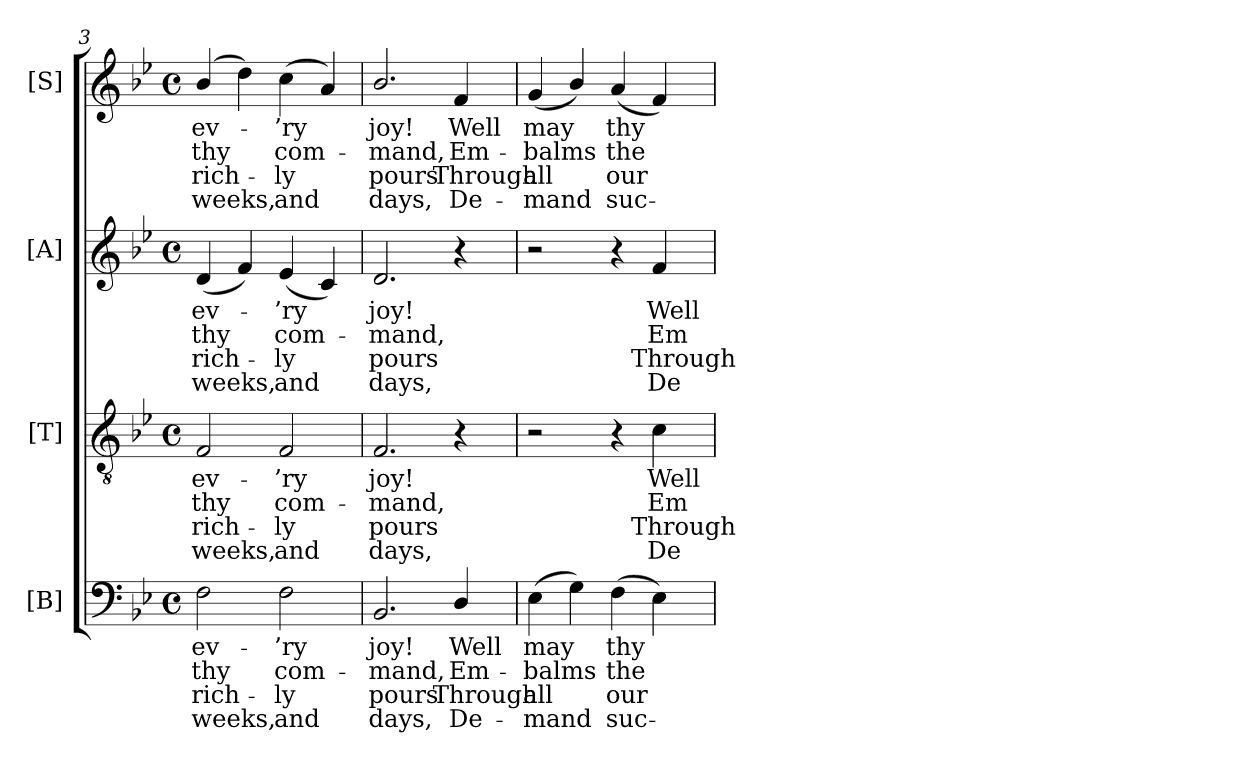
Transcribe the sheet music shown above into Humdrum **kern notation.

**kern	**text	**text	**text	**text	**kern	**text	**text	**text	**text	**kern	**text	**text	**text	**text	**kern	**text	**text	**text	**text
*part4	*part4	*part4	*part4	*part4	*part3	*part3	*part3	*part3	*part3	*part2	*part2	*part2	*part2	*part2	*part1	*part1	*part1	*part1	*part1
*staff4	*staff4	*staff4	*staff4	*staff4	*staff3	*staff3	*staff3	*staff3	*staff3	*staff2	*staff2	*staff2	*staff2	*staff2	*staff1	*staff1	*staff1	*staff1	*staff1
*I"[B]	*	*	*	*	*I"[T]	*	*	*	*	*I"[A]	*	*	*	*	*I"[S]	*	*	*	*
*clefF4	*	*	*	*	*clefGv2	*	*	*	*	*clefG2	*	*	*	*	*clefG2	*	*	*	*
*	*	*	*	*	*ITrd7c12	*	*	*	*	*	*	*	*	*	*	*	*	*	*
*k[b-e-]	*	*	*	*	*k[b-e-]	*	*	*	*	*k[b-e-]	*	*	*	*	*k[b-e-]	*	*	*	*
*B-:	*	*	*	*	*B-:	*	*	*	*	*B-:	*	*	*	*	*B-:	*	*	*	*
*M4/4	*	*	*	*	*M4/4	*	*	*	*	*M4/4	*	*	*	*	*M4/4	*	*	*	*
*met(c)	*	*	*	*	*met(c)	*	*	*	*	*met(c)	*	*	*	*	*met(c)	*	*	*	*
=3	=3	=3	=3	=3	=3	=3	=3	=3	=3	=3	=3	=3	=3	=3	=3	=3	=3	=3	=3
!	!LO:LY:b:color=#000000	!LO:LY:b:color=#000000	!LO:LY:b:color=#000000	!LO:LY:b:color=#000000	!	!	!	!	!	!	!	!	!	!	!	!	!	!	!
!	!	!	!	!	!	!LO:LY:b:color=#000000	!LO:LY:b:color=#000000	!LO:LY:b:color=#000000	!LO:LY:b:color=#000000	!	!	!	!	!	!	!	!	!	!
!	!	!	!	!	!	!	!	!	!	!	!LO:LY:b:color=#000000	!LO:LY:b:color=#000000	!LO:LY:b:color=#000000	!LO:LY:b:color=#000000	!	!	!	!	!
!	!	!	!	!	!	!	!	!	!	!	!	!	!	!	!	!LO:LY:b:color=#000000	!LO:LY:b:color=#000000	!LO:LY:b:color=#000000	!LO:LY:b:color=#000000
2Fi\	ev-	thy	rich-	-weeks,	2FFi/	ev-	thy	rich-	-weeks,	(4di/	ev-	thy	rich-	-weeks,	(4b-i/	ev-	thy	rich-	-weeks,
.	.	.	.	.	.	.	.	.	.	4fi/)	.	.	.	.	4ddi\)	.	.	.	.
!	!LO:LY:b:color=#000000	!LO:LY:b:color=#000000	!LO:LY:b:color=#000000	!LO:LY:b:color=#000000	!	!	!	!	!	!	!	!	!	!	!	!	!	!	!
!	!	!	!	!	!	!LO:LY:b:color=#000000	!LO:LY:b:color=#000000	!LO:LY:b:color=#000000	!LO:LY:b:color=#000000	!	!	!	!	!	!	!	!	!	!
!	!	!	!	!	!	!	!	!	!	!	!LO:LY:b:color=#000000	!LO:LY:b:color=#000000	!LO:LY:b:color=#000000	!LO:LY:b:color=#000000	!	!	!	!	!
!	!	!	!	!	!	!	!	!	!	!	!	!	!	!	!	!LO:LY:b:color=#000000	!LO:LY:b:color=#000000	!LO:LY:b:color=#000000	!LO:LY:b:color=#000000
2Fi\	-’ry	com-	ly	and	2FFi/	-’ry	com-	ly	and	(4e-i/	-’ry	com-	ly	and	(4cci\	-’ry	com-	ly	and
.	.	.	.	.	.	.	.	.	.	4ci/)	.	.	.	.	4ai/)	.	.	.	.
=4	=4	=4	=4	=4	=4	=4	=4	=4	=4	=4	=4	=4	=4	=4	=4	=4	=4	=4	=4
!	!LO:LY:b:color=#000000	!LO:LY:b:color=#000000	!LO:LY:b:color=#000000	!LO:LY:b:color=#000000	!	!	!	!	!	!	!	!	!	!	!	!	!	!	!
!	!	!	!	!	!	!LO:LY:b:color=#000000	!LO:LY:b:color=#000000	!LO:LY:b:color=#000000	!LO:LY:b:color=#000000	!	!	!	!	!	!	!	!	!	!
!	!	!	!	!	!	!	!	!	!	!	!LO:LY:b:color=#000000	!LO:LY:b:color=#000000	!LO:LY:b:color=#000000	!LO:LY:b:color=#000000	!	!	!	!	!
!	!	!	!	!	!	!	!	!	!	!	!	!	!	!	!	!LO:LY:b:color=#000000	!LO:LY:b:color=#000000	!LO:LY:b:color=#000000	!LO:LY:b:color=#000000
2.BB-i/	joy!	-mand,	pours	days,	2.FFi/	joy!	-mand,	pours	days,	2.di/	joy!	-mand,	pours	days,	2.b-i/	joy!	-mand,	pours	days,
!	!LO:LY:b:color=#000000	!LO:LY:b:color=#000000	!LO:LY:b:color=#000000	!LO:LY:b:color=#000000	!	!	!	!	!	!	!	!	!	!	!	!	!	!	!
!	!	!	!	!	!	!	!	!	!	!	!	!	!	!	!	!LO:LY:b:color=#000000	!LO:LY:b:color=#000000	!LO:LY:b:color=#000000	!LO:LY:b:color=#000000
4Di/	Well	Em-	-Through	De-	4r	.	.	.	.	4r	.	.	.	.	4fi/	Well	Em-	-Through	De-
=5	=5	=5	=5	=5	=5	=5	=5	=5	=5	=5	=5	=5	=5	=5	=5	=5	=5	=5	=5
!	!LO:LY:b:color=#000000	!LO:LY:b:color=#000000	!LO:LY:b:color=#000000	!LO:LY:b:color=#000000	!	!	!	!	!	!	!	!	!	!	!	!	!	!	!
!	!	!	!	!	!	!	!	!	!	!	!	!	!	!	!	!LO:LY:b:color=#000000	!LO:LY:b:color=#000000	!LO:LY:b:color=#000000	!LO:LY:b:color=#000000
(4E-i\	may	-balms	all	mand	2r	.	.	.	.	2r	.	.	.	.	(4gi/	may	-balms	all	mand
4Gi\)	.	.	.	.	.	.	.	.	.	.	.	.	.	.	4b-i/)	.	.	.	.
!	!LO:LY:b:color=#000000	!LO:LY:b:color=#000000	!LO:LY:b:color=#000000	!LO:LY:b:color=#000000	!	!	!	!	!	!	!	!	!	!	!	!	!	!	!
!	!	!	!	!	!	!	!	!	!	!	!	!	!	!	!	!LO:LY:b:color=#000000	!LO:LY:b:color=#000000	!LO:LY:b:color=#000000	!LO:LY:b:color=#000000
(4Fi\	thy	the	our	suc-	4r	.	.	.	.	4r	.	.	.	.	(4ai/	thy	the	our	suc-
!	!	!	!	!	!	!LO:LY:b:color=#000000	!LO:LY:b:color=#000000	!LO:LY:b:color=#000000	!LO:LY:b:color=#000000	!	!	!	!	!	!	!	!	!	!
!	!	!	!	!	!	!	!	!	!	!	!LO:LY:b:color=#000000	!LO:LY:b:color=#000000	!LO:LY:b:color=#000000	!LO:LY:b:color=#000000	!	!	!	!	!
4E-i\)	.	.	.	.	4Ci\	Well	Em-	Through	De-	4fi/	Well	Em-	Through	De-	4fi/)	.	.	.	.
=	=	=	=	=	=	=	=	=	=	=	=	=	=	=	=	=	=	=	=
*-	*-	*-	*-	*-	*-	*-	*-	*-	*-	*-	*-	*-	*-	*-	*-	*-	*-	*-	*-
